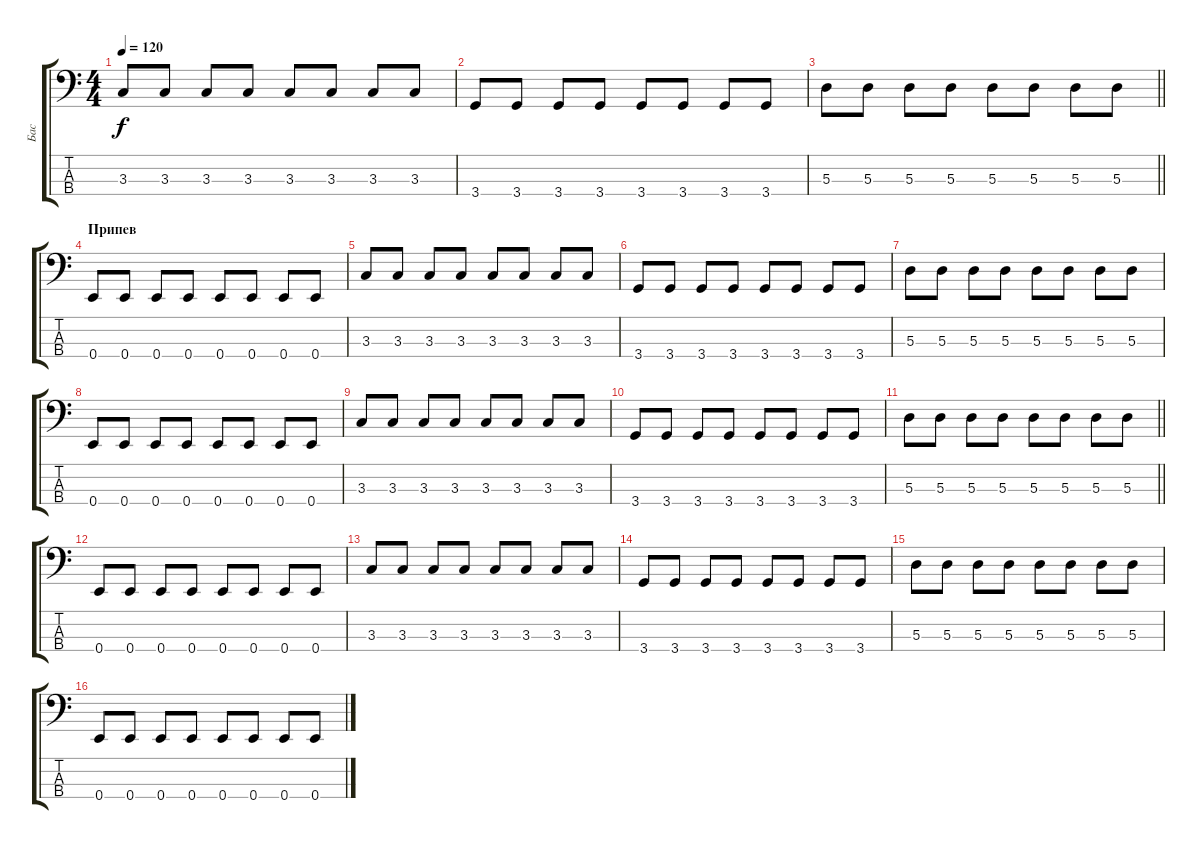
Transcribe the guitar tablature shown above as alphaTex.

\track ("Бас" "Бас") {instrument electricbasspick}
\staff {score tabs}
\tuning (G2 D2 A1 E1) {hide}
\ts (4 4)
\tempo 120
\clef f4
\ks c
3.3.8{dy f} 3.3.8 3.3.8 3.3.8 3.3.8 3.3.8 3.3.8 3.3.8 |
3.4.8 3.4.8 3.4.8 3.4.8 3.4.8 3.4.8 3.4.8 3.4.8 |
\barLineRight lightlight
5.3.8 5.3.8 5.3.8 5.3.8 5.3.8 5.3.8 5.3.8 5.3.8 |
\section ("" "Припев")
0.4.8 0.4.8 0.4.8 0.4.8 0.4.8 0.4.8 0.4.8 0.4.8 |
3.3.8 3.3.8 3.3.8 3.3.8 3.3.8 3.3.8 3.3.8 3.3.8 |
3.4.8 3.4.8 3.4.8 3.4.8 3.4.8 3.4.8 3.4.8 3.4.8 |
5.3.8 5.3.8 5.3.8 5.3.8 5.3.8 5.3.8 5.3.8 5.3.8 |
0.4.8 0.4.8 0.4.8 0.4.8 0.4.8 0.4.8 0.4.8 0.4.8 |
3.3.8 3.3.8 3.3.8 3.3.8 3.3.8 3.3.8 3.3.8 3.3.8 |
3.4.8 3.4.8 3.4.8 3.4.8 3.4.8 3.4.8 3.4.8 3.4.8 |
\barLineRight lightlight
5.3.8 5.3.8 5.3.8 5.3.8 5.3.8 5.3.8 5.3.8 5.3.8 |
0.4.8 0.4.8 0.4.8 0.4.8 0.4.8 0.4.8 0.4.8 0.4.8 |
3.3.8 3.3.8 3.3.8 3.3.8 3.3.8 3.3.8 3.3.8 3.3.8 |
3.4.8 3.4.8 3.4.8 3.4.8 3.4.8 3.4.8 3.4.8 3.4.8 |
5.3.8 5.3.8 5.3.8 5.3.8 5.3.8 5.3.8 5.3.8 5.3.8 |
0.4.8 0.4.8 0.4.8 0.4.8 0.4.8 0.4.8 0.4.8 0.4.8
